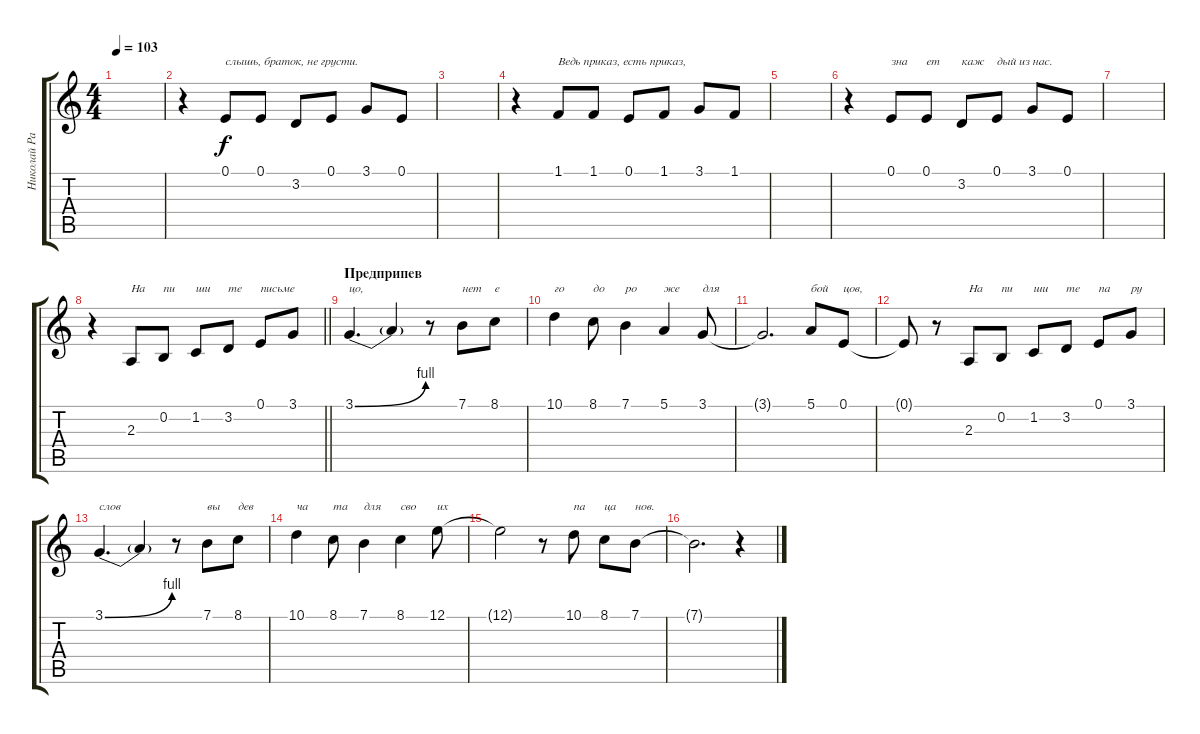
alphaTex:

\track ("Николай Расторгуев (вокал) + текст песни" "Николай Ра") {instrument lead6voice}
\staff {score tabs}
\tuning (E4 B3 G3 D3 A2 E2) {hide}
\ts (4 4)
\tempo 103
\clef g2
\ks c
|
r.4 0.1.8{txt "слышь, браток, не грусти."} 0.1.8 3.2.8 0.1.8 3.1.8 0.1.8 |
|
r.4 1.1.8{txt "Ведь приказ, есть приказ,"} 1.1.8 0.1.8 1.1.8 3.1.8 1.1.8 |
|
r.4 0.1.8{txt "зна"} 0.1.8{txt "ет"} 3.2.8{txt "каж"} 0.1.8{txt "дый из нас."} 3.1.8 0.1.8 |
|
\barLineRight lightlight
r.4 2.3.8{txt "На"} 0.2.8{txt "пи"} 1.2.8{txt "ши"} 3.2.8{txt "те"} 0.1.8{txt "письме"} 3.1.8 |
\section ("" "Предприпев")
3.1{be (bend 0 0 60 4)}.4{d txt "цо,"} 3.1{t}.4 r.8 7.1.8{txt "нет"} 8.1.8{txt "е"} |
10.1.4{txt "го"} 8.1.8{txt "до"} 7.1.4{txt "ро"} 5.1.4{txt "же"} 3.1.8{txt "для"} |
3.1{t}.2{d} 5.1.8{txt "бой"} 0.1.8{txt "цов,"} |
0.1{t}.8 r.8 2.3.8{txt "На"} 0.2.8{txt "пи"} 1.2.8{txt "ши"} 3.2.8{txt "те"} 0.1.8{txt "па"} 3.1.8{txt "ру"} |
3.1{be (bend 0 0 60 4)}.4{d txt "слов"} 3.1{t}.4 r.8 7.1.8{txt "вы"} 8.1.8{txt "дев"} |
10.1.4{txt "ча"} 8.1.8{txt "та"} 7.1.4{txt "для"} 8.1.4{txt "сво"} 12.1.8{txt "их"} |
12.1{t}.2 r.8 10.1.8{txt "па"} 8.1.8{txt "ца"} 7.1.8{txt "нов."} |
7.1{t}.2{d} r.4
